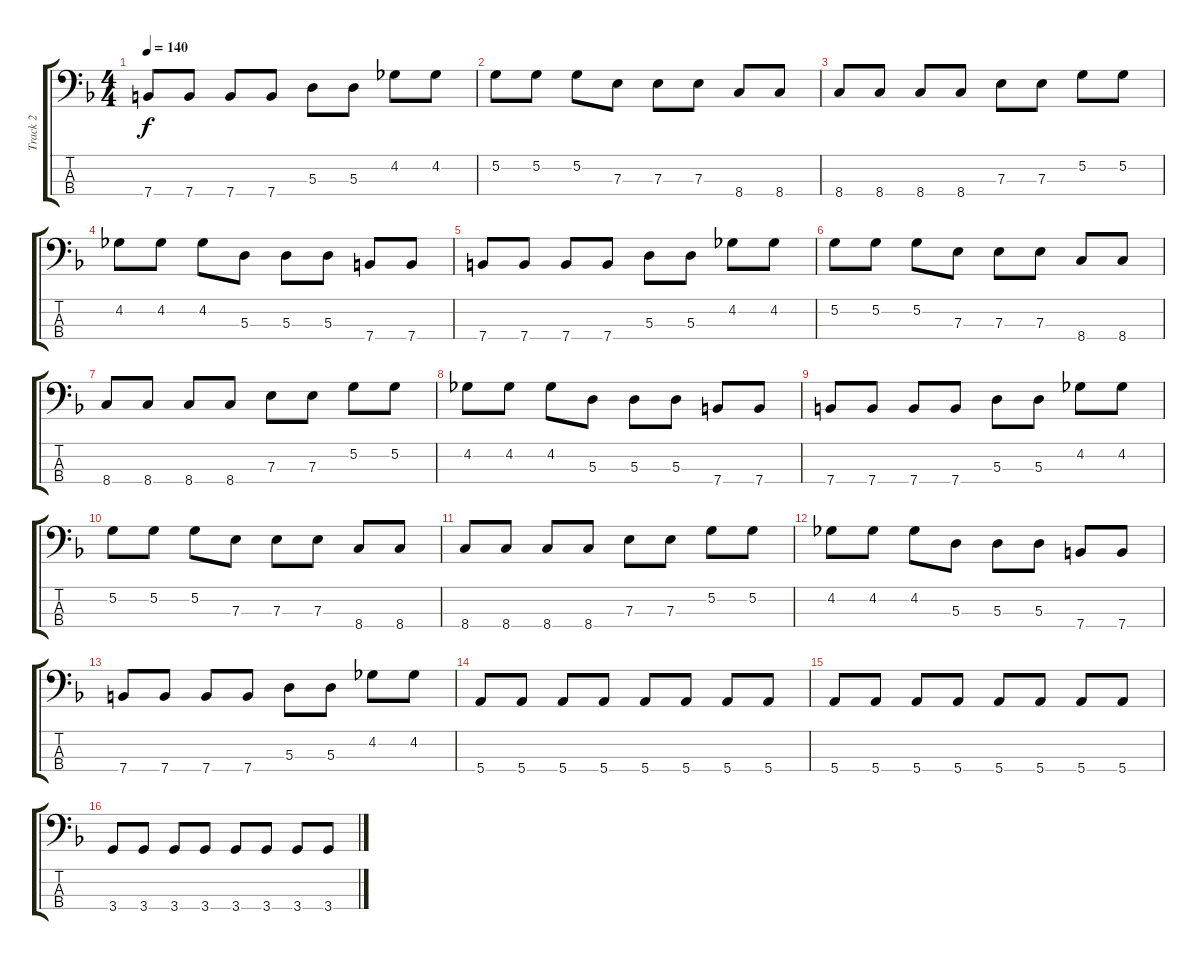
\track ("Track 2" "Track 2") {instrument electricbassfinger}
\staff {score tabs}
\tuning (G2 D2 A1 E1) {hide}
\ts (4 4)
\tempo 140
\clef f4
\ks dminor
7.4.8{dy f} 7.4.8 7.4.8 7.4.8 5.3.8 5.3.8 4.2.8 4.2.8 |
5.2.8 5.2.8 5.2.8 7.3.8 7.3.8 7.3.8 8.4.8 8.4.8 |
8.4.8 8.4.8 8.4.8 8.4.8 7.3.8 7.3.8 5.2.8 5.2.8 |
4.2.8 4.2.8 4.2.8 5.3.8 5.3.8 5.3.8 7.4.8 7.4.8 |
7.4.8 7.4.8 7.4.8 7.4.8 5.3.8 5.3.8 4.2.8 4.2.8 |
5.2.8 5.2.8 5.2.8 7.3.8 7.3.8 7.3.8 8.4.8 8.4.8 |
8.4.8 8.4.8 8.4.8 8.4.8 7.3.8 7.3.8 5.2.8 5.2.8 |
4.2.8 4.2.8 4.2.8 5.3.8 5.3.8 5.3.8 7.4.8 7.4.8 |
7.4.8 7.4.8 7.4.8 7.4.8 5.3.8 5.3.8 4.2.8 4.2.8 |
5.2.8 5.2.8 5.2.8 7.3.8 7.3.8 7.3.8 8.4.8 8.4.8 |
8.4.8 8.4.8 8.4.8 8.4.8 7.3.8 7.3.8 5.2.8 5.2.8 |
4.2.8 4.2.8 4.2.8 5.3.8 5.3.8 5.3.8 7.4.8 7.4.8 |
7.4.8 7.4.8 7.4.8 7.4.8 5.3.8 5.3.8 4.2.8 4.2.8 |
5.4.8 5.4.8 5.4.8 5.4.8 5.4.8 5.4.8 5.4.8 5.4.8 |
5.4.8 5.4.8 5.4.8 5.4.8 5.4.8 5.4.8 5.4.8 5.4.8 |
3.4.8 3.4.8 3.4.8 3.4.8 3.4.8 3.4.8 3.4.8 3.4.8
